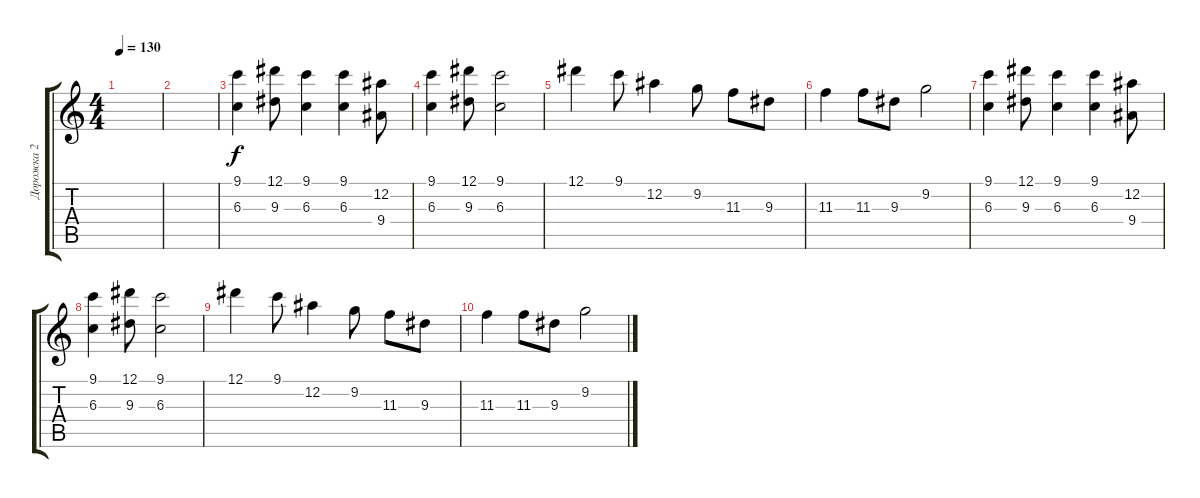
\track ("Дорожка 2" "Дорожка 2") {instrument overdrivenguitar}
\staff {score tabs}
\tuning (Eb4 Bb3 Gb3 Db3 Ab2 Eb2) {hide}
\ts (4 4)
\tempo 130
\clef g2
\ks c
|
|
(9.1 6.3).4 (12.1 9.3).8 (9.1 6.3).4 (9.1 6.3).4 (12.2 9.4).8 |
(9.1 6.3).4 (12.1 9.3).8 (9.1 6.3).2 |
12.1.4 9.1.8 12.2.4 9.2.8 11.3.8 9.3.8 |
11.3.4 11.3.8 9.3.8 9.2.2 |
(9.1 6.3).4 (12.1 9.3).8 (9.1 6.3).4 (9.1 6.3).4 (12.2 9.4).8 |
(9.1 6.3).4 (12.1 9.3).8 (9.1 6.3).2 |
12.1.4 9.1.8 12.2.4 9.2.8 11.3.8 9.3.8 |
11.3.4 11.3.8 9.3.8 9.2.2
